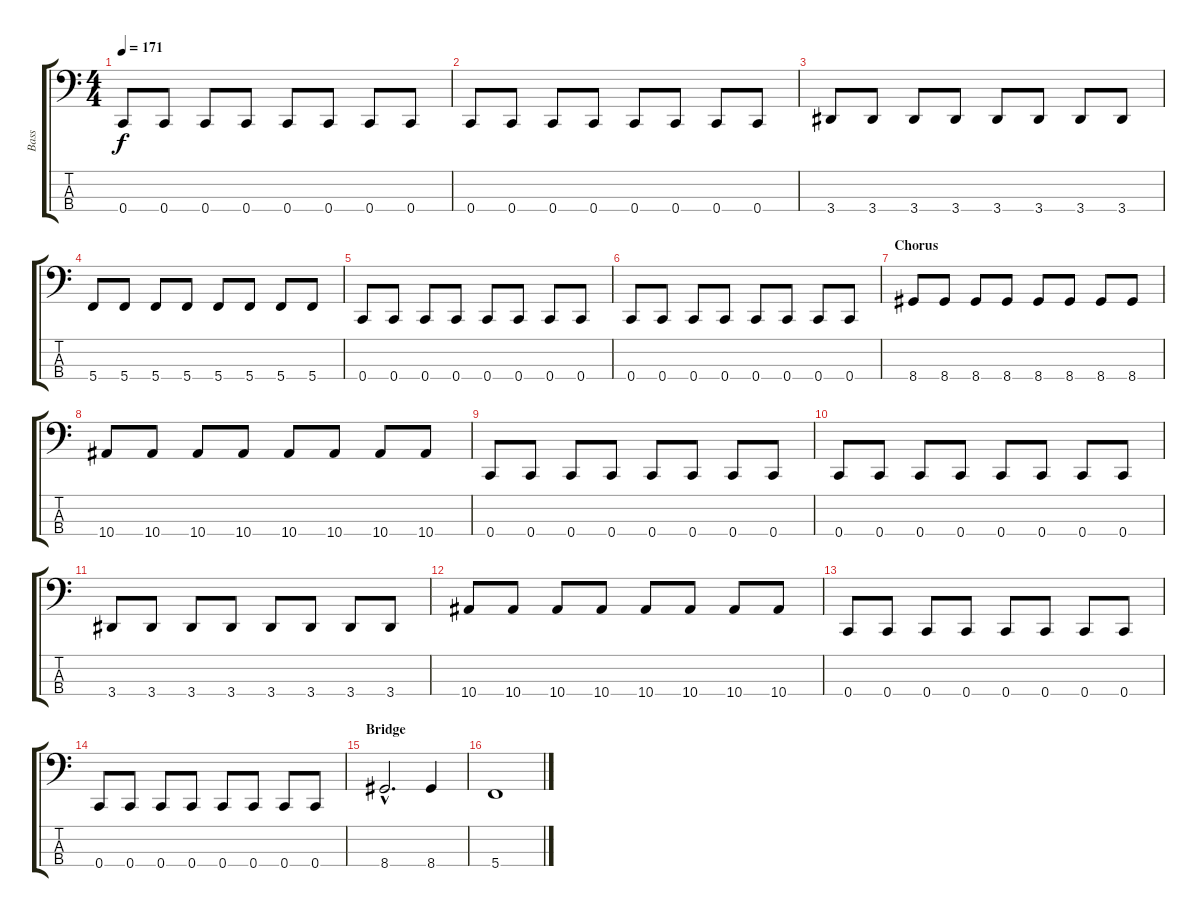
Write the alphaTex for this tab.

\track ("Bass" "Bass") {instrument electricbasspick}
\staff {score tabs}
\tuning (F2 C2 G1 C1) {hide}
\ts (4 4)
\tempo 171
\clef f4
\ks c
0.4.8{dy f} 0.4.8 0.4.8 0.4.8 0.4.8 0.4.8 0.4.8 0.4.8 |
0.4.8 0.4.8 0.4.8 0.4.8 0.4.8 0.4.8 0.4.8 0.4.8 |
3.4.8 3.4.8 3.4.8 3.4.8 3.4.8 3.4.8 3.4.8 3.4.8 |
5.4.8 5.4.8 5.4.8 5.4.8 5.4.8 5.4.8 5.4.8 5.4.8 |
0.4.8 0.4.8 0.4.8 0.4.8 0.4.8 0.4.8 0.4.8 0.4.8 |
0.4.8 0.4.8 0.4.8 0.4.8 0.4.8 0.4.8 0.4.8 0.4.8 |
\section ("" "Chorus")
8.4.8 8.4.8 8.4.8 8.4.8 8.4.8 8.4.8 8.4.8 8.4.8 |
10.4.8 10.4.8 10.4.8 10.4.8 10.4.8 10.4.8 10.4.8 10.4.8 |
0.4.8 0.4.8 0.4.8 0.4.8 0.4.8 0.4.8 0.4.8 0.4.8 |
0.4.8 0.4.8 0.4.8 0.4.8 0.4.8 0.4.8 0.4.8 0.4.8 |
3.4.8 3.4.8 3.4.8 3.4.8 3.4.8 3.4.8 3.4.8 3.4.8 |
10.4.8 10.4.8 10.4.8 10.4.8 10.4.8 10.4.8 10.4.8 10.4.8 |
0.4.8 0.4.8 0.4.8 0.4.8 0.4.8 0.4.8 0.4.8 0.4.8 |
0.4.8 0.4.8 0.4.8 0.4.8 0.4.8 0.4.8 0.4.8 0.4.8 |
\section ("" "Bridge")
8.4{hac}.2{d} 8.4.4 |
5.4.1
